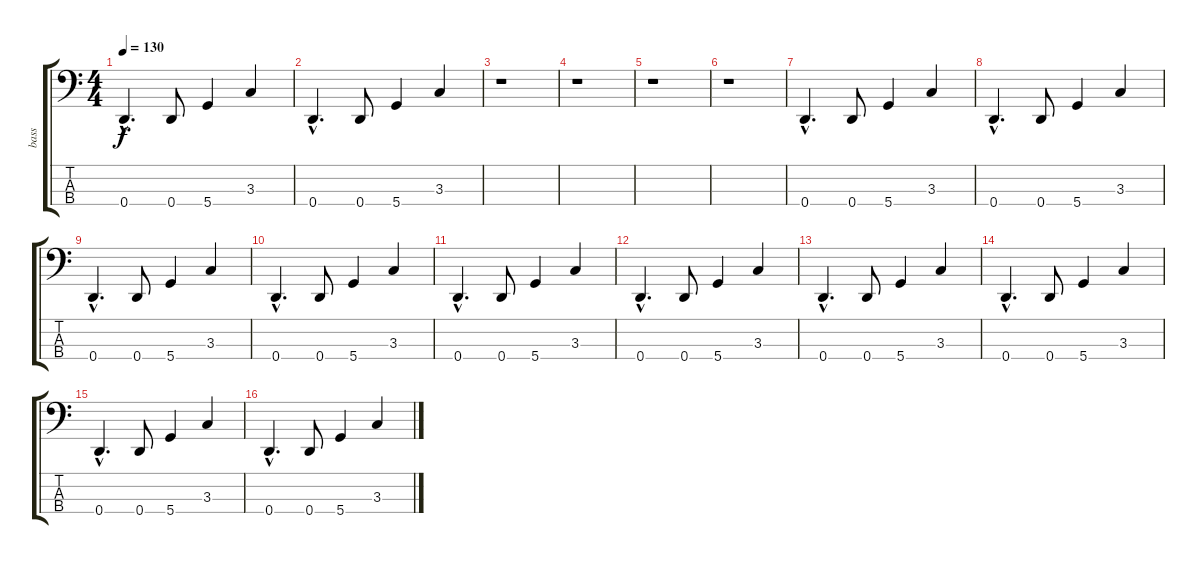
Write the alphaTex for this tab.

\track ("bass" "bass") {instrument electricbasspick}
\staff {score tabs}
\tuning (G2 D2 A1 D1) {hide}
\ts (4 4)
\tempo 130
\clef f4
\ks c
0.4{hac}.4{d dy f} 0.4.8 5.4.4 3.3.4 |
0.4{hac}.4{d} 0.4.8 5.4.4 3.3.4 |
r.1 |
r.1 |
r.1 |
r.1 |
0.4{hac}.4{d} 0.4.8 5.4.4 3.3.4 |
0.4{hac}.4{d} 0.4.8 5.4.4 3.3.4 |
0.4{hac}.4{d} 0.4.8 5.4.4 3.3.4 |
0.4{hac}.4{d} 0.4.8 5.4.4 3.3.4 |
0.4{hac}.4{d} 0.4.8 5.4.4 3.3.4 |
0.4{hac}.4{d} 0.4.8 5.4.4 3.3.4 |
0.4{hac}.4{d} 0.4.8 5.4.4 3.3.4 |
0.4{hac}.4{d} 0.4.8 5.4.4 3.3.4 |
0.4{hac}.4{d} 0.4.8 5.4.4 3.3.4 |
0.4{hac}.4{d} 0.4.8 5.4.4 3.3.4
